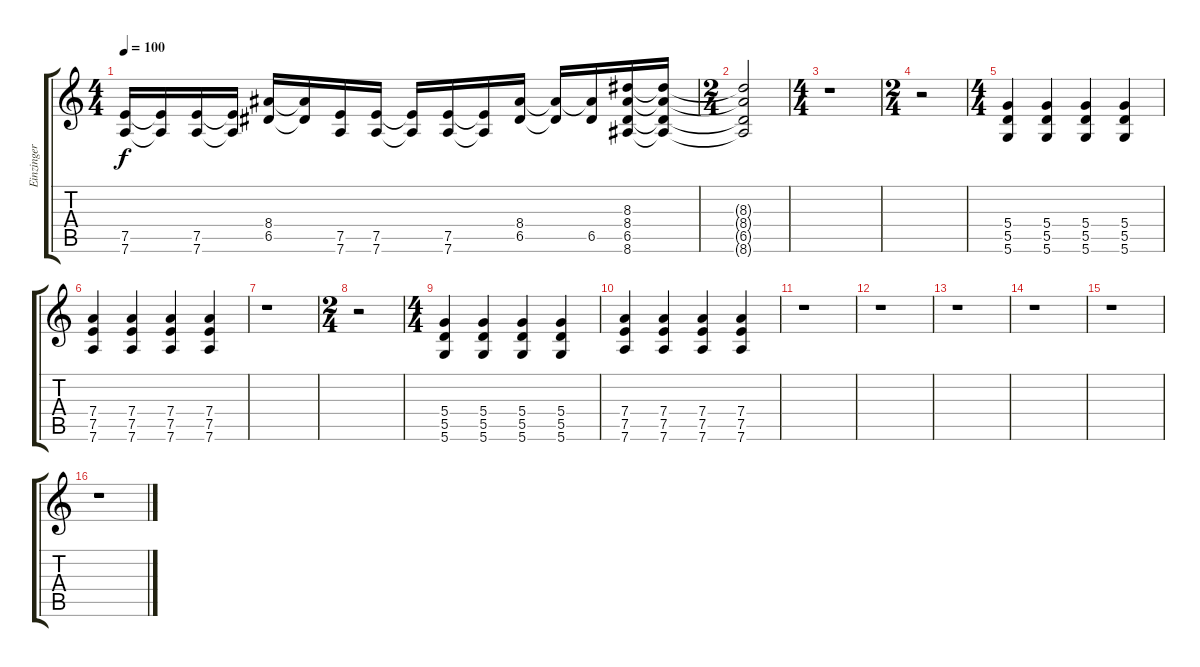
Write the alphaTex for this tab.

\track ("Einzinger Double" "Einzinger ") {instrument overdrivenguitar}
\staff {score tabs}
\tuning (E4 B3 G3 D3 A2 D2) {hide}
\ts (4 4)
\tempo 100
\clef g2
\ks c
(7.5 7.6).16{dy f} (7.5{t} 7.6{t}).16 (7.5 7.6).16 (7.5{t} 7.6{t}).16 (8.4 6.5).16 (8.4{t} 6.5{t}).16 (7.5 7.6).16 (7.5 7.6).16 (7.5{t} 7.6{t}).16 (7.5 7.6).16 (7.5{t} 7.6{t}).16 (8.4 6.5).16 (8.4{t} 6.5{t}).16 (8.4{t} 6.5).16 (8.3 8.4 6.5 8.6).16 (8.3{t} 8.4{t} 6.5{t} 8.6{t}).16 |
\ts (2 4)
(8.3{t} 8.4{t} 6.5{t} 8.6{t}).2 |
\ts (4 4)
r.1 |
\ts (2 4)
r.2 |
\ts (4 4)
(5.4 5.5 5.6).4 (5.4 5.5 5.6).4 (5.4 5.5 5.6).4 (5.4 5.5 5.6).4 |
(7.4 7.5 7.6).4 (7.4 7.5 7.6).4 (7.4 7.5 7.6).4 (7.4 7.5 7.6).4 |
r.1 |
\ts (2 4)
r.2 |
\ts (4 4)
(5.4 5.5 5.6).4 (5.4 5.5 5.6).4 (5.4 5.5 5.6).4 (5.4 5.5 5.6).4 |
(7.4 7.5 7.6).4 (7.4 7.5 7.6).4 (7.4 7.5 7.6).4 (7.4 7.5 7.6).4 |
r.1 |
r.1 |
r.1 |
r.1 |
r.1 |
r.1
